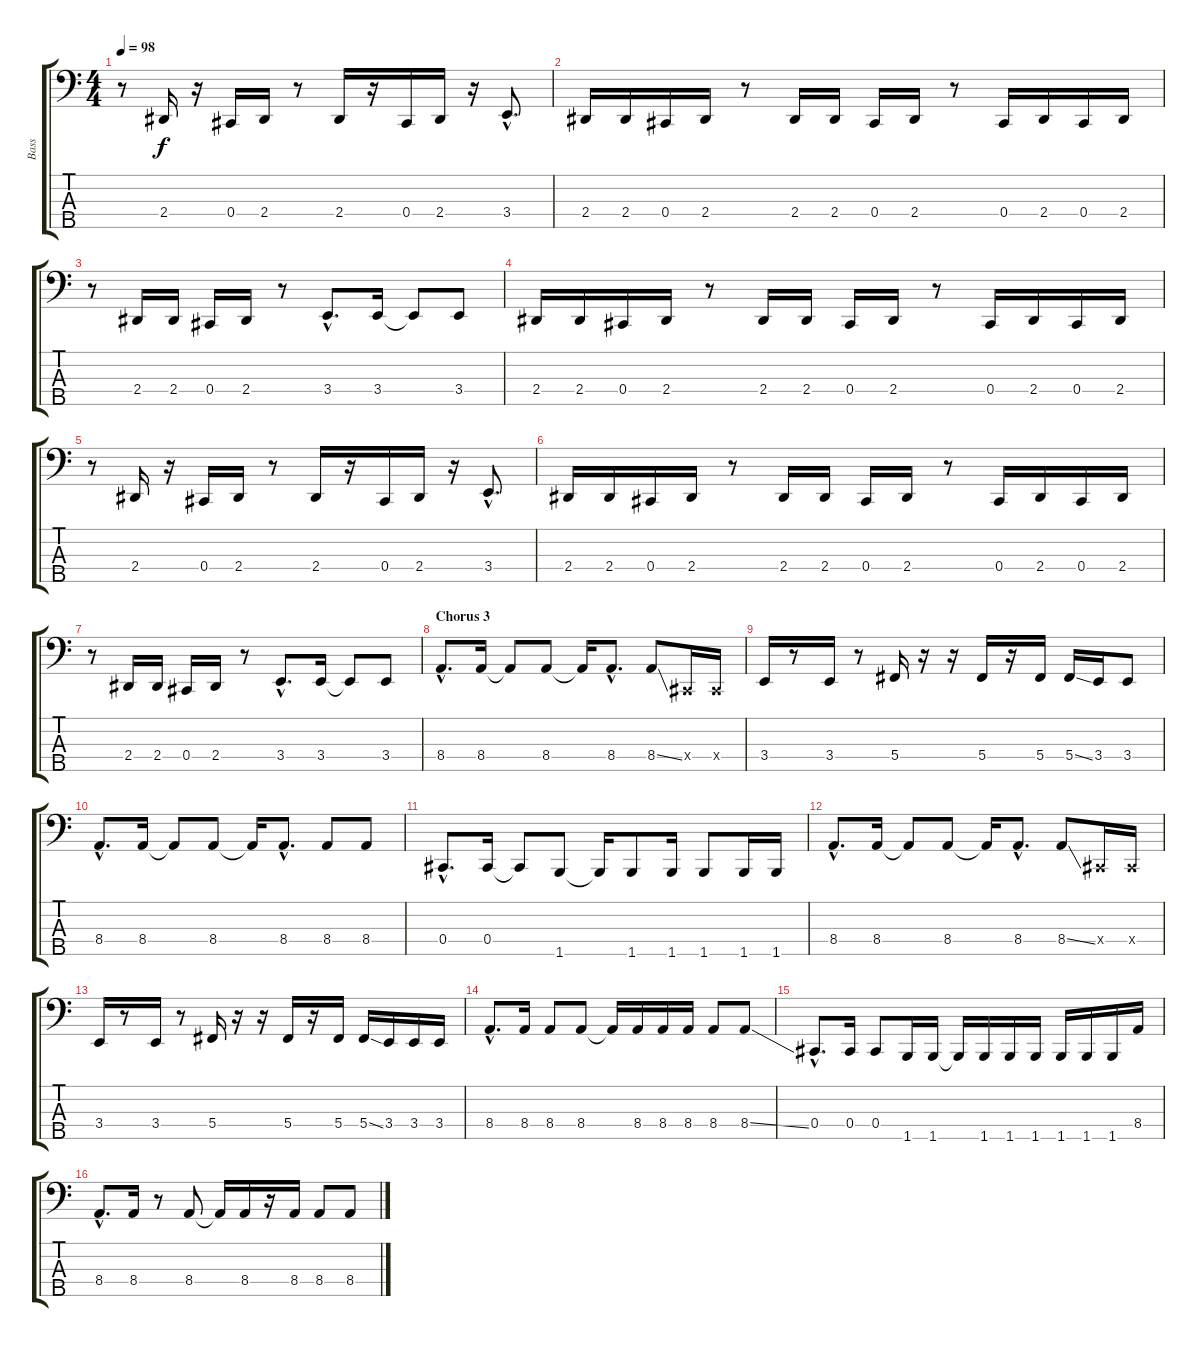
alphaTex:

\track ("Bass" "Bass") {instrument slapbass1}
\staff {score tabs}
\tuning (Gb2 Db2 Ab1 Db1 Bb0) {hide}
\ts (4 4)
\tempo 98
\clef f4
\ks c
r.8{dy f} 2.4.16 r.16 0.4.16 2.4.16 r.8 2.4.16 r.16 0.4.16 2.4.16 r.16 3.4{hac}.8{d} |
2.4.16 2.4.16 0.4.16 2.4.16 r.8 2.4.16 2.4.16 0.4.16 2.4.16 r.8 0.4.16 2.4.16 0.4.16 2.4.16 |
r.8 2.4.16 2.4.16 0.4.16 2.4.16 r.8 3.4{hac}.8{d} 3.4.16 3.4{t}.8 3.4.8 |
2.4.16 2.4.16 0.4.16 2.4.16 r.8 2.4.16 2.4.16 0.4.16 2.4.16 r.8 0.4.16 2.4.16 0.4.16 2.4.16 |
r.8 2.4.16 r.16 0.4.16 2.4.16 r.8 2.4.16 r.16 0.4.16 2.4.16 r.16 3.4{hac}.8{d} |
2.4.16 2.4.16 0.4.16 2.4.16 r.8 2.4.16 2.4.16 0.4.16 2.4.16 r.8 0.4.16 2.4.16 0.4.16 2.4.16 |
r.8 2.4.16 2.4.16 0.4.16 2.4.16 r.8 3.4{hac}.8{d} 3.4.16 3.4{t}.8 3.4.8 |
\section ("" "Chorus 3")
8.4{hac}.8{d} 8.4.16 8.4{t}.8 8.4.8 8.4{t}.16 8.4{hac}.8{d} 8.4{ss}.8 0.4{x}.16 0.4{x}.16 |
3.4.16 r.8 3.4.16 r.8 5.4.16 r.16 r.16 5.4.16 r.16 5.4.16 5.4{ss}.16 3.4.16 3.4.8 |
8.4{hac}.8{d} 8.4.16 8.4{t}.8 8.4.8 8.4{t}.16 8.4{hac}.8{d} 8.4.8 8.4.8 |
0.4{hac}.8{d} 0.4.16 0.4{t}.8 1.5.8 1.5{t}.16 1.5.8 1.5.16 1.5.8 1.5.16 1.5.16 |
8.4{hac}.8{d} 8.4.16 8.4{t}.8 8.4.8 8.4{t}.16 8.4{hac}.8{d} 8.4{ss}.8 0.4{x}.16 0.4{x}.16 |
3.4.16 r.8 3.4.16 r.8 5.4.16 r.16 r.16 5.4.16 r.16 5.4.16 5.4{ss}.16 3.4.16 3.4.16 3.4.16 |
8.4{hac}.8{d} 8.4.16 8.4.8 8.4.8 8.4{t}.16 8.4.16 8.4.16 8.4.16 8.4.8 8.4{ss}.8 |
0.4{hac}.8{d} 0.4.16 0.4.8 1.5.16 1.5.16 1.5{t}.16 1.5.16 1.5.16 1.5.16 1.5.16 1.5.16 1.5.16 8.4.16 |
8.4{hac}.8{d} 8.4.16 r.8 8.4.8 8.4{t}.16 8.4.16 r.16 8.4.16 8.4.8 8.4{ss}.8
